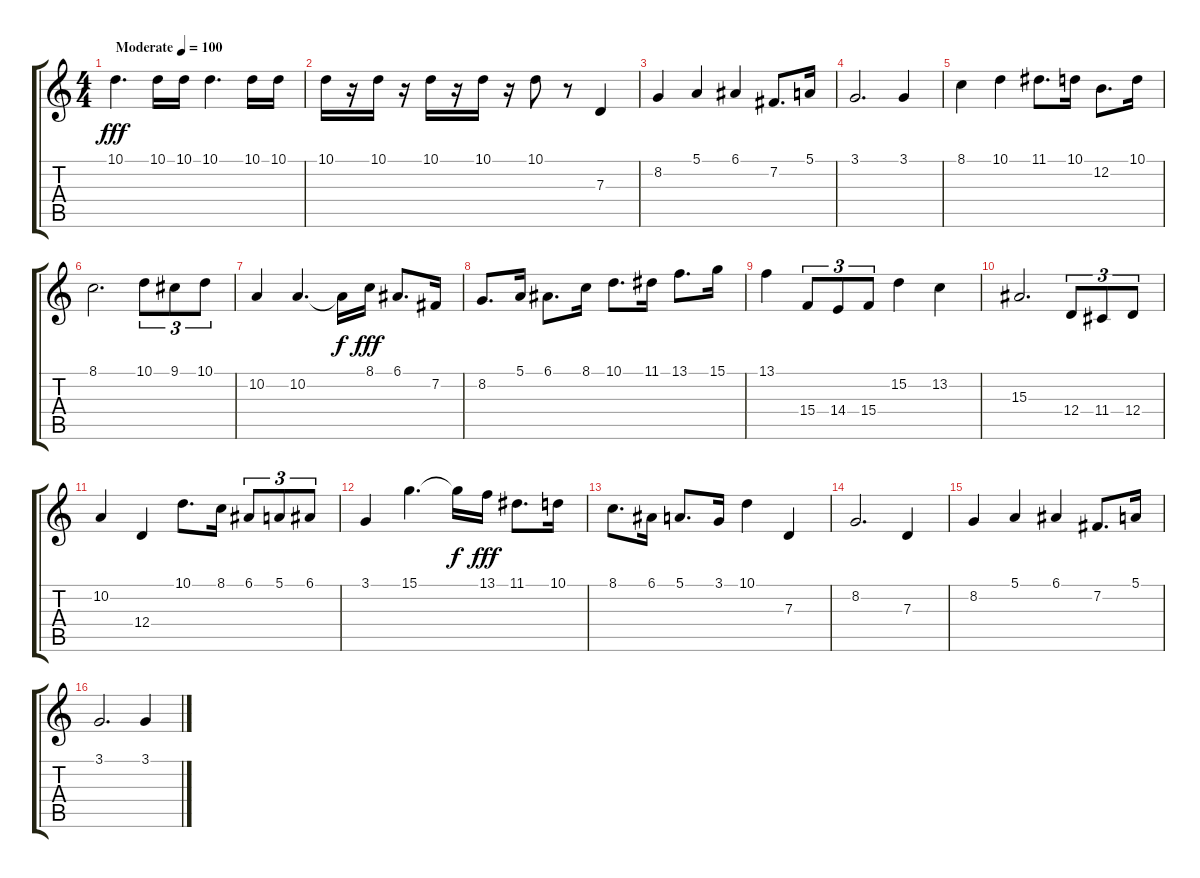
\track "" {instrument flute}
\staff {score tabs}
\tuning (E4 B3 G3 D3 A2 E2) {hide}
\ts (4 4)
\tempo (100 "Moderate")
\clef g2
\ks c
10.1.4{d dy fff instrument flute} 10.1.16 10.1.16 10.1.4{d} 10.1.16 10.1.16 |
10.1.16 r.16 10.1.16 r.16 10.1.16 r.16 10.1.16 r.16 10.1.8 r.8 7.3.4 |
8.2.4 5.1.4 6.1.4 7.2.8{d} 5.1.16 |
3.1.2{d} 3.1.4 |
8.1.4 10.1.4 11.1.8{d} 10.1.16 12.2.8{d} 10.1.16 |
8.1.2{d} 10.1.8{tu (3 2)} 9.1.8{tu (3 2)} 10.1.8{tu (3 2)} |
10.2.4 10.2.4{d} 10.2{t}.16{dy f} 8.1.16{dy fff} 6.1.8{d} 7.2.16 |
8.2.8{d} 5.1.16 6.1.8{d} 8.1.16 10.1.8{d} 11.1.16 13.1.8{d} 15.1.16 |
13.1.4 15.4.8{tu (3 2)} 14.4.8{tu (3 2)} 15.4.8{tu (3 2)} 15.2.4 13.2.4 |
15.3.2{d} 12.4.8{tu (3 2)} 11.4.8{tu (3 2)} 12.4.8{tu (3 2)} |
10.2.4 12.4.4 10.1.8{d} 8.1.16 6.1.8{tu (3 2)} 5.1.8{tu (3 2)} 6.1.8{tu (3 2)} |
3.1.4 15.1.4{d} 15.1{t}.16{dy f} 13.1.16{dy fff} 11.1.8{d} 10.1.16 |
8.1.8{d} 6.1.16 5.1.8{d} 3.1.16 10.1.4 7.3.4 |
8.2.2{d} 7.3.4 |
8.2.4 5.1.4 6.1.4 7.2.8{d} 5.1.16 |
3.1.2{d} 3.1.4
